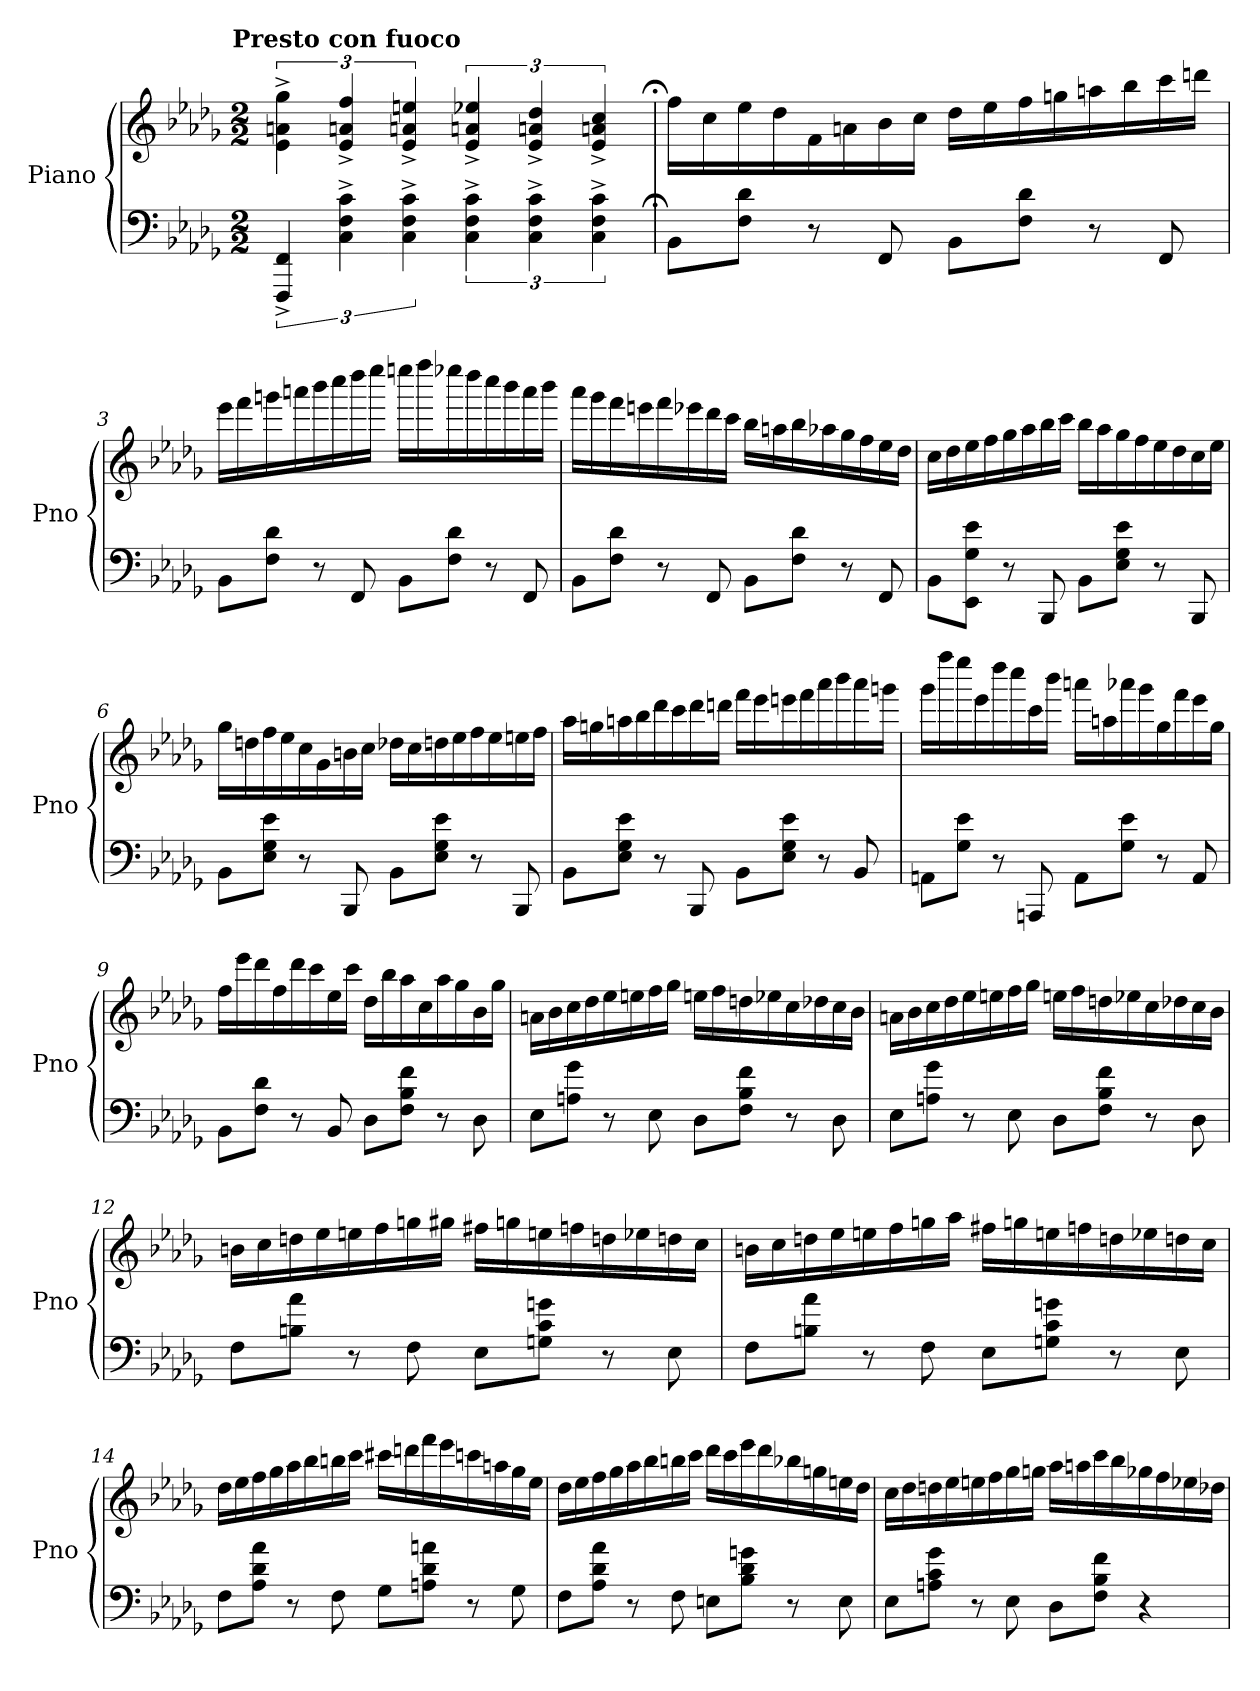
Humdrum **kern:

**kern	**kern
*part1	*part1
*staff2	*staff1
*I"Piano	*
*I'Pno	*
*clefF4	*clefG2
*k[b-e-a-d-g-]	*k[b-e-a-d-g-]
*b-:	*b-:
!!LO:TX:omd:t=Presto con fuoco
*M2/2	*M2/2
*MM110	*MM110
=	=
6FFF^ 6FF^	6e-^ 6an^ 6gg-^
6C^ 6F^ 6c^	6e-^ 6an^ 6ff^
6C^ 6F^ 6c^	6e-^ 6an^ 6een^
6C^ 6F^ 6c^	6e-^ 6an^ 6ee-X^
6C^ 6F^ 6c^	6e-^ 6an^ 6dd-^
6C^ 6F^ 6c^	6e-^ 6an^ 6cc^
=2;	=2;
*	*MM184
8BB-\L	16ff\LL
.	16cc\
8F\ 8d-\J	16ee-\
.	16dd-\
8r	16f\
.	16an\
8FF	16b-\
.	16cc\JJ
8BB-\L	16dd-\LL
.	16ee-\
8F\ 8d-\J	16ff\
.	16ggn\
8r	16aan\
.	16bb-\
8FF	16ccc\
.	16dddn\JJ
=3	=3
8BB-\L	16eee-\LL
.	16fff\
8F\ 8d-\J	16gggn\
.	16aaan\
8r	16bbb-\
.	16cccc\
8FF	16dddd-\
.	16eeee-\JJ
8BB-\L	16eeeen\LL
.	16ffff\
8F\ 8d-\J	16eeee-X\
.	16dddd-\
8r	16cccc\
.	16bbb-\
8FF	16aaa\
.	16bbb-\JJ
=4	=4
8BB-\L	16aaa-\LL
.	16ggg-\
8F\ 8d-\J	16fff\
.	16eeen\
8r	16fff\
.	16eee-X\
8FF	16ddd-\
.	16ccc\JJ
8BB-\L	16bb-\LL
.	16aan\
8F\ 8d-\J	16bb-\
.	16aa-X\
8r	16gg-\
.	16ff\
8FF	16ee-\
.	16dd-\JJ
=5	=5
8BB-\L	16cc\LL
.	16dd-\
8EE-\ 8G-\ 8e-\J	16ee-\
.	16ff\
8r	16gg-\
.	16aa-\
8BBB-	16bb-\
.	16ccc\JJ
8BB-\L	16bb-\LL
.	16aa-\
8E-\ 8G-\ 8e-\J	16gg-\
.	16ff\
8r	16ee-\
.	16dd-\
8BBB-	16cc\
.	16ee-\JJ
=6	=6
8BB-\L	16gg-\LL
.	16ddn\
8E-\ 8G-\ 8e-\J	16ff\
.	16ee-\
8r	16cc\
.	16g-\
8BBB-	16bn\
.	16cc\JJ
8BB-\L	16dd-X\LL
.	16cc\
8E-\ 8G-\ 8e-\J	16ddn\
.	16ee-\
8r	16ff\
.	16ee-\
8BBB-	16een\
.	16ff\JJ
=7	=7
8BB-\L	16aa-\LL
.	16ggn\
8E-\ 8G-\ 8e-\J	16aan\
.	16bb-\
8r	16ddd-\
.	16ccc\
8BBB-	16ddd-\
.	16dddn\JJ
8BB-\L	16fff\LL
.	16eee-\
8E-\ 8G-\ 8e-\J	16eeen\
.	16fff\
8r	16aaa-\
.	16bbb-\
8BB-	16aaa-\
.	16gggn\JJ
=8	=8
8AAn\L	16ggg-\LL
.	16ffff\
8G-\ 8e-\J	16eeee-\
.	16eee-\
8r	16dddd-\
.	16cccc\
8AAAn	16ccc\
.	16bbb-\JJ
8AA\L	16aaan\LL
.	16aan\
8G-\ 8e-\J	16aaa-X\
.	16ggg-\
8r	16gg-\
.	16fff\
8AA	16eee-\
.	16gg-\JJ
=9	=9
8BB-\L	16ff\LL
.	16eee-\
8F\ 8d-\J	16ddd-\
.	16ff\
8r	16ddd-\
.	16ccc\
8BB-	16ee-\
.	16ccc\JJ
8D-\L	16dd-\LL
.	16bb-\
8F\ 8B-\ 8f\J	16aa-\
.	16cc\
8r	16aa-\
.	16gg-\
8D-	16b-\
.	16gg-\JJ
=10	=10
8E-\L	16an\LL
.	16b-\
8An\ 8g-\J	16cc\
.	16dd-\
8r	16ee-\
.	16een\
8E-	16ff\
.	16gg-\JJ
8D-\L	16een\LL
.	16ff\
8F\ 8B-\ 8f\J	16ddn\
.	16ee-X\
8r	16cc\
.	16dd-X\
8D-	16cc\
.	16b-\JJ
=11	=11
8E-\L	16an\LL
.	16b-\
8An\ 8g-\J	16cc\
.	16dd-\
8r	16ee-\
.	16een\
8E-	16ff\
.	16gg-\JJ
8D-\L	16een\LL
.	16ff\
8F\ 8B-\ 8f\J	16ddn\
.	16ee-X\
8r	16cc\
.	16dd-X\
8D-	16cc\
.	16b-\JJ
=12	=12
8F\L	16bn\LL
.	16cc\
8Bn\ 8a-\J	16ddn\
.	16ee-\
8r	16een\
.	16ff\
8F	16ggn\
.	16gg#X\JJ
8E-\L	16ff#X\LL
.	16ggn\
8Gn\ 8c\ 8gn\J	16een\
.	16ffn\
8r	16ddn\
.	16ee-X\
8E-	16ddn\
.	16cc\JJ
=13	=13
8F\L	16bn\LL
.	16cc\
8Bn\ 8a-\J	16ddn\
.	16ee-\
8r	16een\
.	16ff\
8F	16ggn\
.	16aa-\JJ
8E-\L	16ff#X\LL
.	16ggn\
8Gn\ 8c\ 8gn\J	16een\
.	16ffn\
8r	16ddn\
.	16ee-X\
8E-	16ddn\
.	16cc\JJ
=14	=14
8F\L	16dd-\LL
.	16ee-\
8A-\ 8d-\ 8a-\J	16ff\
.	16gg-\
8r	16aa-\
.	16bb-\
8F	16bbn\
.	16ccc\JJ
8G-\L	16ccc#X\LL
.	16dddn\
8An\ 8d-\ 8an\J	16fff\
.	16eee-\
8r	16cccn\
.	16aan\
8G-	16gg-\
.	16ee-\JJ
=15	=15
8F\L	16dd-\LL
.	16ee-\
8A-\ 8d-\ 8a-\J	16ff\
.	16gg-\
8r	16aa-\
.	16bb-\
8F	16bbn\
.	16ccc\JJ
8En\L	16ddd-\LL
.	16ccc\
8B-\ 8d-\ 8gn\J	16eee-\
.	16ddd-\
8r	16bb-X\
.	16ggn\
8E	16een\
.	16dd-\JJ
=16	=16
8E-\L	16cc\LL
.	16dd-\
8An\ 8c\ 8g-\J	16ddn\
.	16ee-\
8r	16een\
.	16ff\
8E-	16gg-\
.	16ggn\JJ
8D-\L	16aa-\LL
.	16aan\
8F\ 8B-\ 8f\J	16ccc\
.	16bb-\
4r	16gg-X\
.	16ff\
.	16ee-X\
.	16dd-X\JJ
=	=
*-	*-
